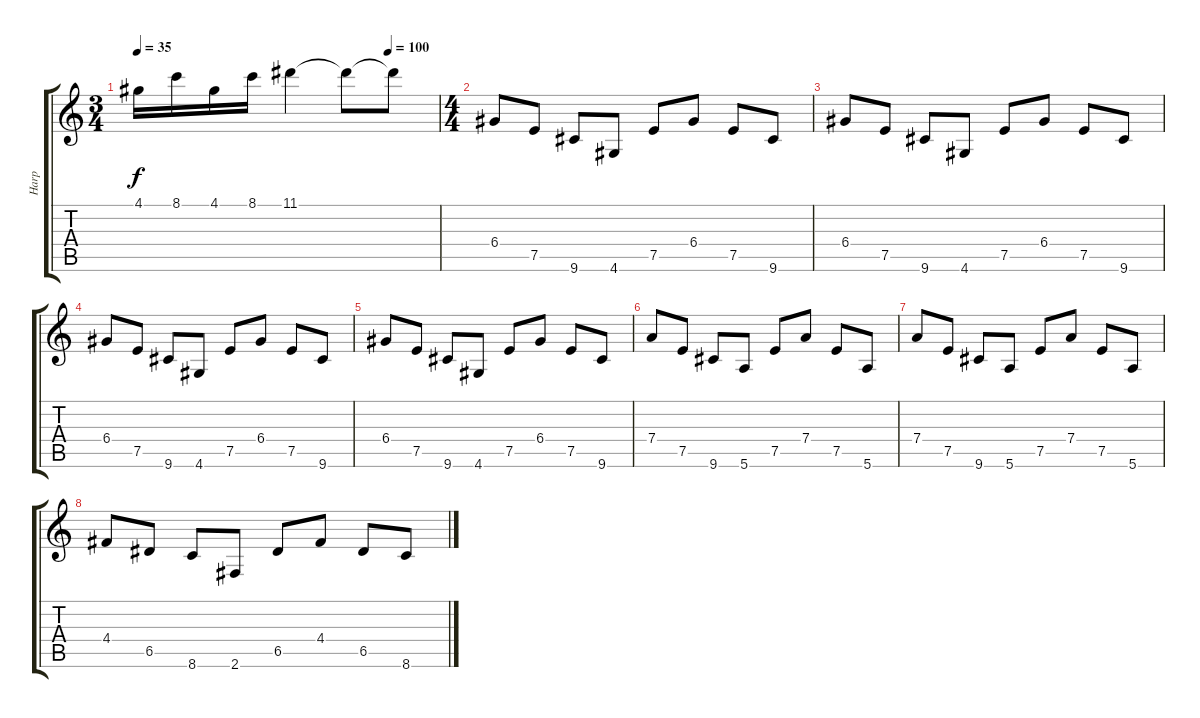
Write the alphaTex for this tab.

\track ("Harp" "Harp") {instrument orchestralharp}
\staff {score tabs}
\tuning (E5 B4 G4 D4 A3 E3) {hide}
\ts (3 4)
\tempo 35
\tempo (100 0.8333333333333334)
\clef g2
\ks c
4.1.16{dy f} 8.1.16 4.1.16 8.1.16 11.1.4 11.1{t}.8 11.1{t}.8 |
\ts (4 4)
6.4.8 7.5.8 9.6.8 4.6.8 7.5.8 6.4.8 7.5.8 9.6.8 |
6.4.8 7.5.8 9.6.8 4.6.8 7.5.8 6.4.8 7.5.8 9.6.8 |
6.4.8 7.5.8 9.6.8 4.6.8 7.5.8 6.4.8 7.5.8 9.6.8 |
6.4.8 7.5.8 9.6.8 4.6.8 7.5.8 6.4.8 7.5.8 9.6.8 |
7.4.8 7.5.8 9.6.8 5.6.8 7.5.8 7.4.8 7.5.8 5.6.8 |
7.4.8 7.5.8 9.6.8 5.6.8 7.5.8 7.4.8 7.5.8 5.6.8 |
4.4.8 6.5.8 8.6.8 2.6.8 6.5.8 4.4.8 6.5.8 8.6.8
